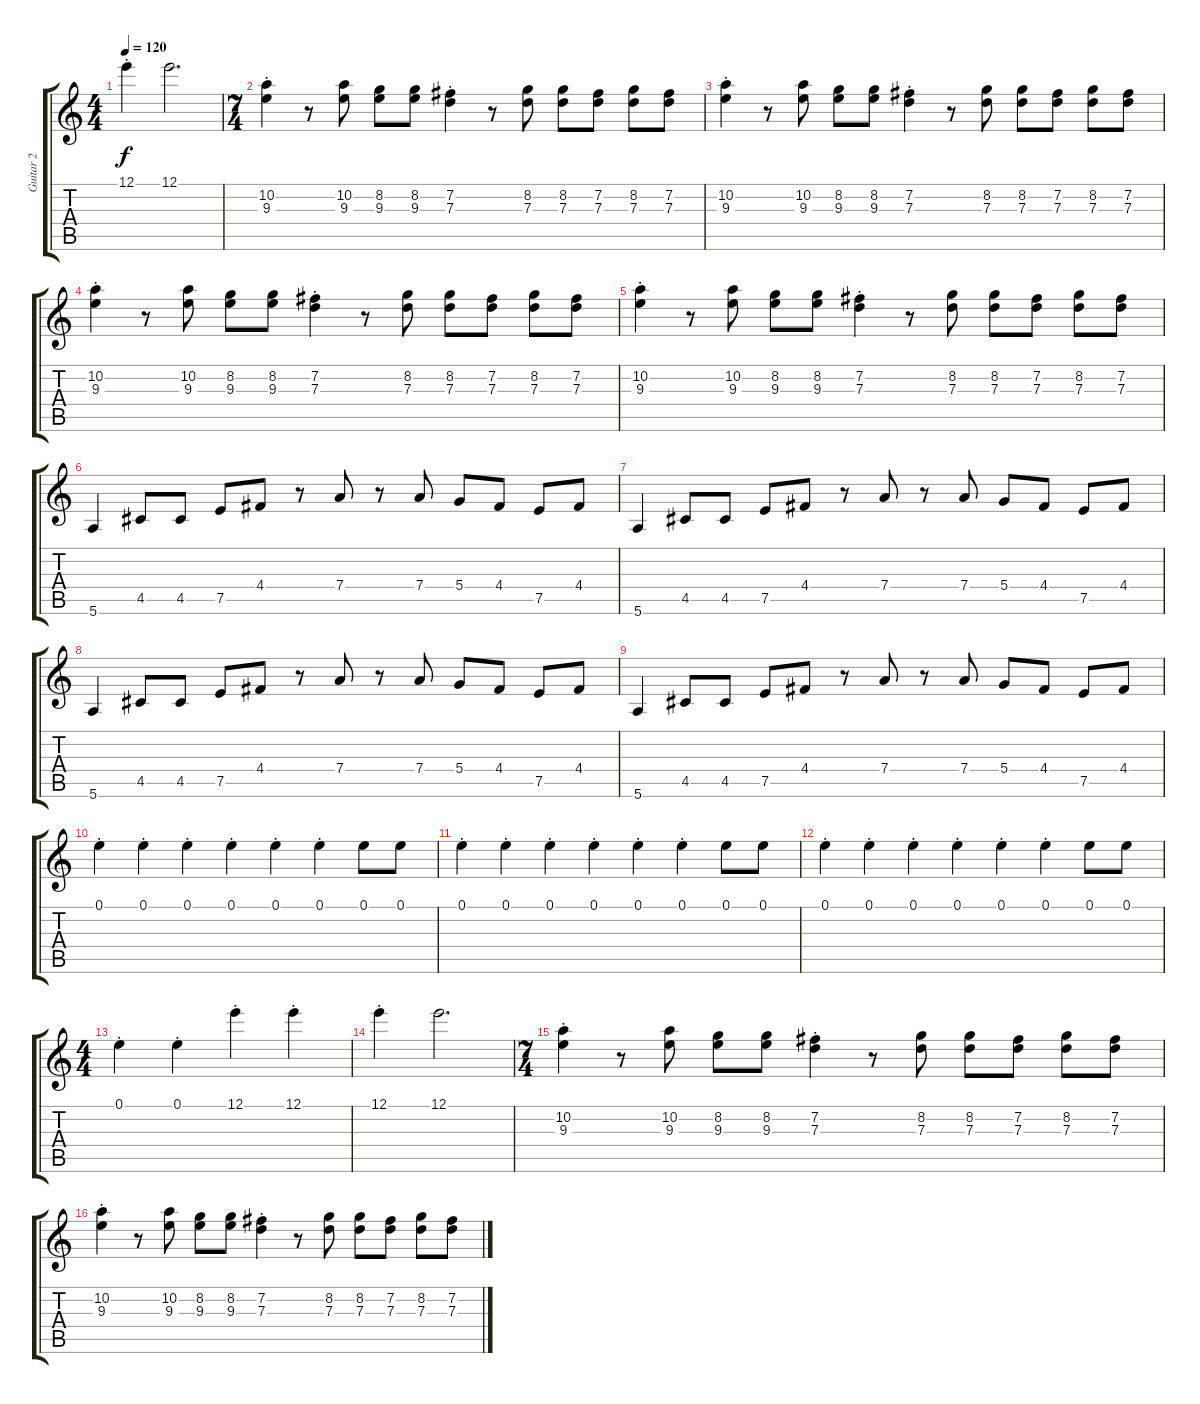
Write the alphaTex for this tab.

\track ("Guitar 2" "Guitar 2") {instrument overdrivenguitar}
\staff {score tabs}
\tuning (E4 B3 G3 D3 A2 E2) {hide}
\ts (4 4)
\tempo 120
\clef g2
\ks c
12.1{st}.4{dy f} 12.1.2{d} |
\ts (7 4)
(10.2{st} 9.3{st}).4 r.8 (10.2 9.3).8 (8.2 9.3).8 (8.2 9.3).8 (7.2{st} 7.3{st}).4 r.8 (8.2 7.3).8 (8.2 7.3).8 (7.2 7.3).8 (8.2 7.3).8 (7.2 7.3).8 |
(10.2{st} 9.3{st}).4 r.8 (10.2 9.3).8 (8.2 9.3).8 (8.2 9.3).8 (7.2{st} 7.3{st}).4 r.8 (8.2 7.3).8 (8.2 7.3).8 (7.2 7.3).8 (8.2 7.3).8 (7.2 7.3).8 |
(10.2{st} 9.3{st}).4 r.8 (10.2 9.3).8 (8.2 9.3).8 (8.2 9.3).8 (7.2{st} 7.3{st}).4 r.8 (8.2 7.3).8 (8.2 7.3).8 (7.2 7.3).8 (8.2 7.3).8 (7.2 7.3).8 |
(10.2{st} 9.3{st}).4 r.8 (10.2 9.3).8 (8.2 9.3).8 (8.2 9.3).8 (7.2{st} 7.3{st}).4 r.8 (8.2 7.3).8 (8.2 7.3).8 (7.2 7.3).8 (8.2 7.3).8 (7.2 7.3).8 |
5.6.4 4.5.8 4.5.8 7.5.8 4.4.8 r.8 7.4.8 r.8 7.4.8 5.4.8 4.4.8 7.5.8 4.4.8 |
5.6.4 4.5.8 4.5.8 7.5.8 4.4.8 r.8 7.4.8 r.8 7.4.8 5.4.8 4.4.8 7.5.8 4.4.8 |
5.6.4 4.5.8 4.5.8 7.5.8 4.4.8 r.8 7.4.8 r.8 7.4.8 5.4.8 4.4.8 7.5.8 4.4.8 |
5.6.4 4.5.8 4.5.8 7.5.8 4.4.8 r.8 7.4.8 r.8 7.4.8 5.4.8 4.4.8 7.5.8 4.4.8 |
0.1{st}.4 0.1{st}.4 0.1{st}.4 0.1{st}.4 0.1{st}.4 0.1{st}.4 0.1.8 0.1.8 |
0.1{st}.4 0.1{st}.4 0.1{st}.4 0.1{st}.4 0.1{st}.4 0.1{st}.4 0.1.8 0.1.8 |
0.1{st}.4 0.1{st}.4 0.1{st}.4 0.1{st}.4 0.1{st}.4 0.1{st}.4 0.1.8 0.1.8 |
\ts (4 4)
0.1{st}.4 0.1{st}.4 12.1{st}.4 12.1{st}.4 |
12.1{st}.4 12.1.2{d} |
\ts (7 4)
(10.2{st} 9.3{st}).4 r.8 (10.2 9.3).8 (8.2 9.3).8 (8.2 9.3).8 (7.2{st} 7.3{st}).4 r.8 (8.2 7.3).8 (8.2 7.3).8 (7.2 7.3).8 (8.2 7.3).8 (7.2 7.3).8 |
(10.2{st} 9.3{st}).4 r.8 (10.2 9.3).8 (8.2 9.3).8 (8.2 9.3).8 (7.2{st} 7.3{st}).4 r.8 (8.2 7.3).8 (8.2 7.3).8 (7.2 7.3).8 (8.2 7.3).8 (7.2 7.3).8
